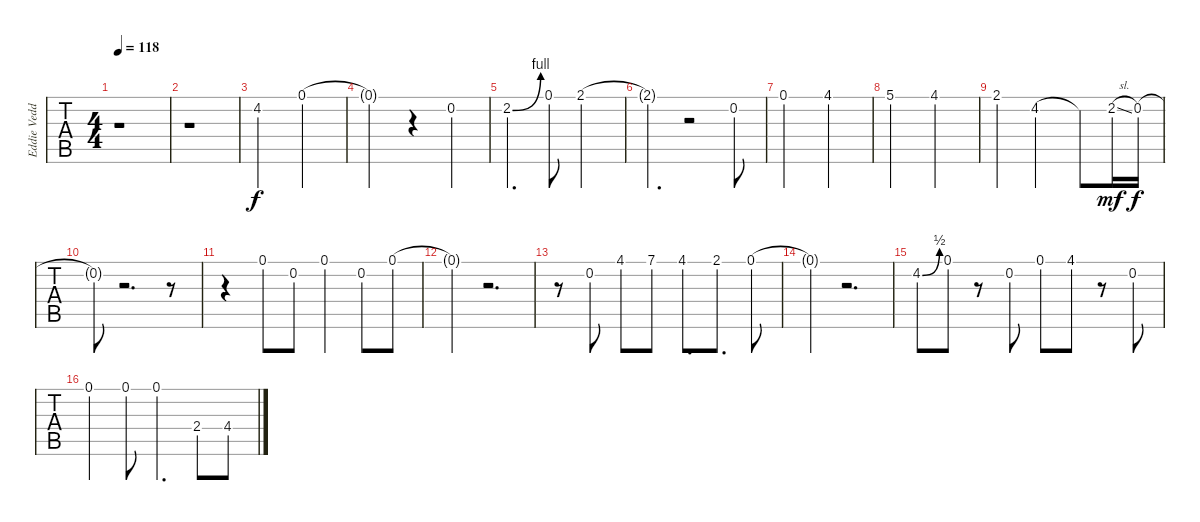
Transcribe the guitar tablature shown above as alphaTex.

\track ("Eddie Vedder" "Eddie Vedd") {instrument lead2sawtooth}
\staff {tabs}
\tuning (E4 B3 G3 D3 A2 E2) {hide}
\ts (4 4)
\tempo 118
\clef g2
\ks c
r.1{dy f} |
r.1 |
4.2.2 0.1.2 |
0.1{t}.2 r.4 0.2.4 |
2.2{be (bend 0 0 60 4)}.4{d} 0.1.8 2.1.2 |
2.1{t}.4{d} r.2 0.2.8 |
0.1.2 4.1.2 |
5.1.2 4.1.2 |
2.1.4 4.2.2 4.2{t}.8 2.2{sl}.16{dy mf} 0.2.16{dy f} |
0.2{t}.8 r.2{d} r.8 |
r.4 0.1.8 0.2.8 0.1.4 0.2.8 0.1.8 |
0.1{t}.4 r.2{d} |
r.8 0.2.8 4.1.8 7.1.8 4.1.8{d} 2.1.8{d} 0.1.8 |
0.1{t}.4 r.2{d} |
4.2{be (bend 0 0 60 2)}.8 0.1.8 r.8 0.2.8 0.1.8 4.1.8 r.8 0.2.8 |
0.1.4 0.1.8 0.1.4{d} 2.4.8 4.4.8
